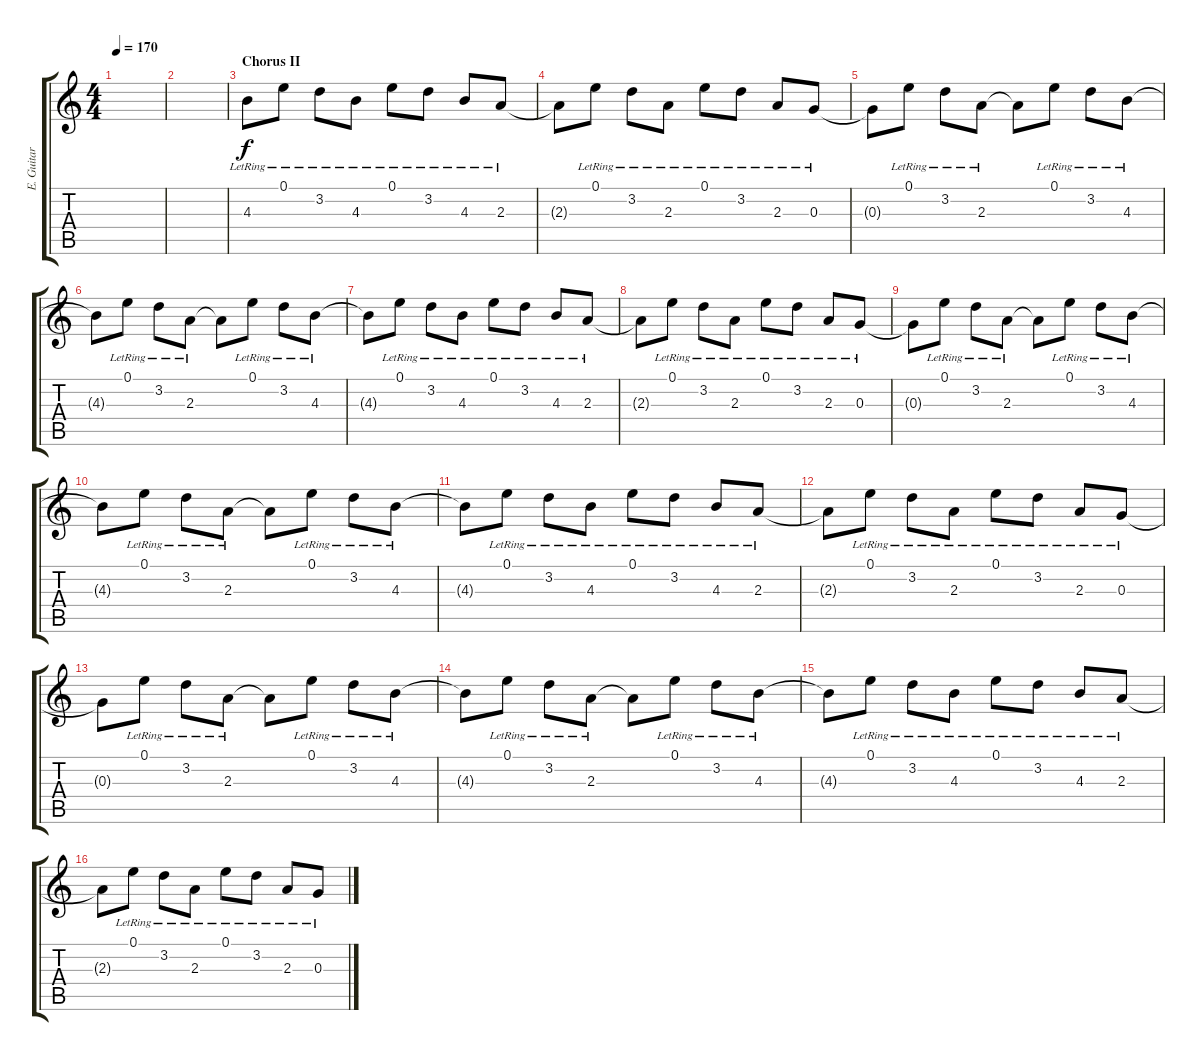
\track ("E. Guitar (Slash)" "E. Guitar ") {instrument electricguitarclean}
\staff {score tabs}
\tuning (E4 B3 G3 D3 A2 E2) {hide}
\ts (4 4)
\tempo 170
\clef g2
\ks c
|
|
\section ("" "Chorus II")
4.3{lr}.8 0.1{lr}.8 3.2{lr}.8 4.3{lr}.8 0.1{lr}.8 3.2{lr}.8 4.3{lr}.8 2.3{lr}.8 |
2.3{t}.8 0.1{lr}.8 3.2{lr}.8 2.3{lr}.8 0.1{lr}.8 3.2{lr}.8 2.3{lr}.8 0.3{lr}.8 |
0.3{t}.8 0.1{lr}.8 3.2{lr}.8 2.3{lr}.8 2.3{t}.8 0.1{lr}.8 3.2{lr}.8 4.3{lr}.8 |
4.3{t}.8 0.1{lr}.8 3.2{lr}.8 2.3{lr}.8 2.3{t}.8 0.1{lr}.8 3.2{lr}.8 4.3{lr}.8 |
4.3{t}.8 0.1{lr}.8 3.2{lr}.8 4.3{lr}.8 0.1{lr}.8 3.2{lr}.8 4.3{lr}.8 2.3{lr}.8 |
2.3{t}.8 0.1{lr}.8 3.2{lr}.8 2.3{lr}.8 0.1{lr}.8 3.2{lr}.8 2.3{lr}.8 0.3{lr}.8 |
0.3{t}.8 0.1{lr}.8 3.2{lr}.8 2.3{lr}.8 2.3{t}.8 0.1{lr}.8 3.2{lr}.8 4.3{lr}.8 |
4.3{t}.8 0.1{lr}.8 3.2{lr}.8 2.3{lr}.8 2.3{t}.8 0.1{lr}.8 3.2{lr}.8 4.3{lr}.8 |
4.3{t}.8 0.1{lr}.8 3.2{lr}.8 4.3{lr}.8 0.1{lr}.8 3.2{lr}.8 4.3{lr}.8 2.3{lr}.8 |
2.3{t}.8 0.1{lr}.8 3.2{lr}.8 2.3{lr}.8 0.1{lr}.8 3.2{lr}.8 2.3{lr}.8 0.3{lr}.8 |
0.3{t}.8 0.1{lr}.8 3.2{lr}.8 2.3{lr}.8 2.3{t}.8 0.1{lr}.8 3.2{lr}.8 4.3{lr}.8 |
4.3{t}.8 0.1{lr}.8 3.2{lr}.8 2.3{lr}.8 2.3{t}.8 0.1{lr}.8 3.2{lr}.8 4.3{lr}.8 |
4.3{t}.8 0.1{lr}.8 3.2{lr}.8 4.3{lr}.8 0.1{lr}.8 3.2{lr}.8 4.3{lr}.8 2.3{lr}.8 |
2.3{t}.8 0.1{lr}.8 3.2{lr}.8 2.3{lr}.8 0.1{lr}.8 3.2{lr}.8 2.3{lr}.8 0.3{lr}.8
